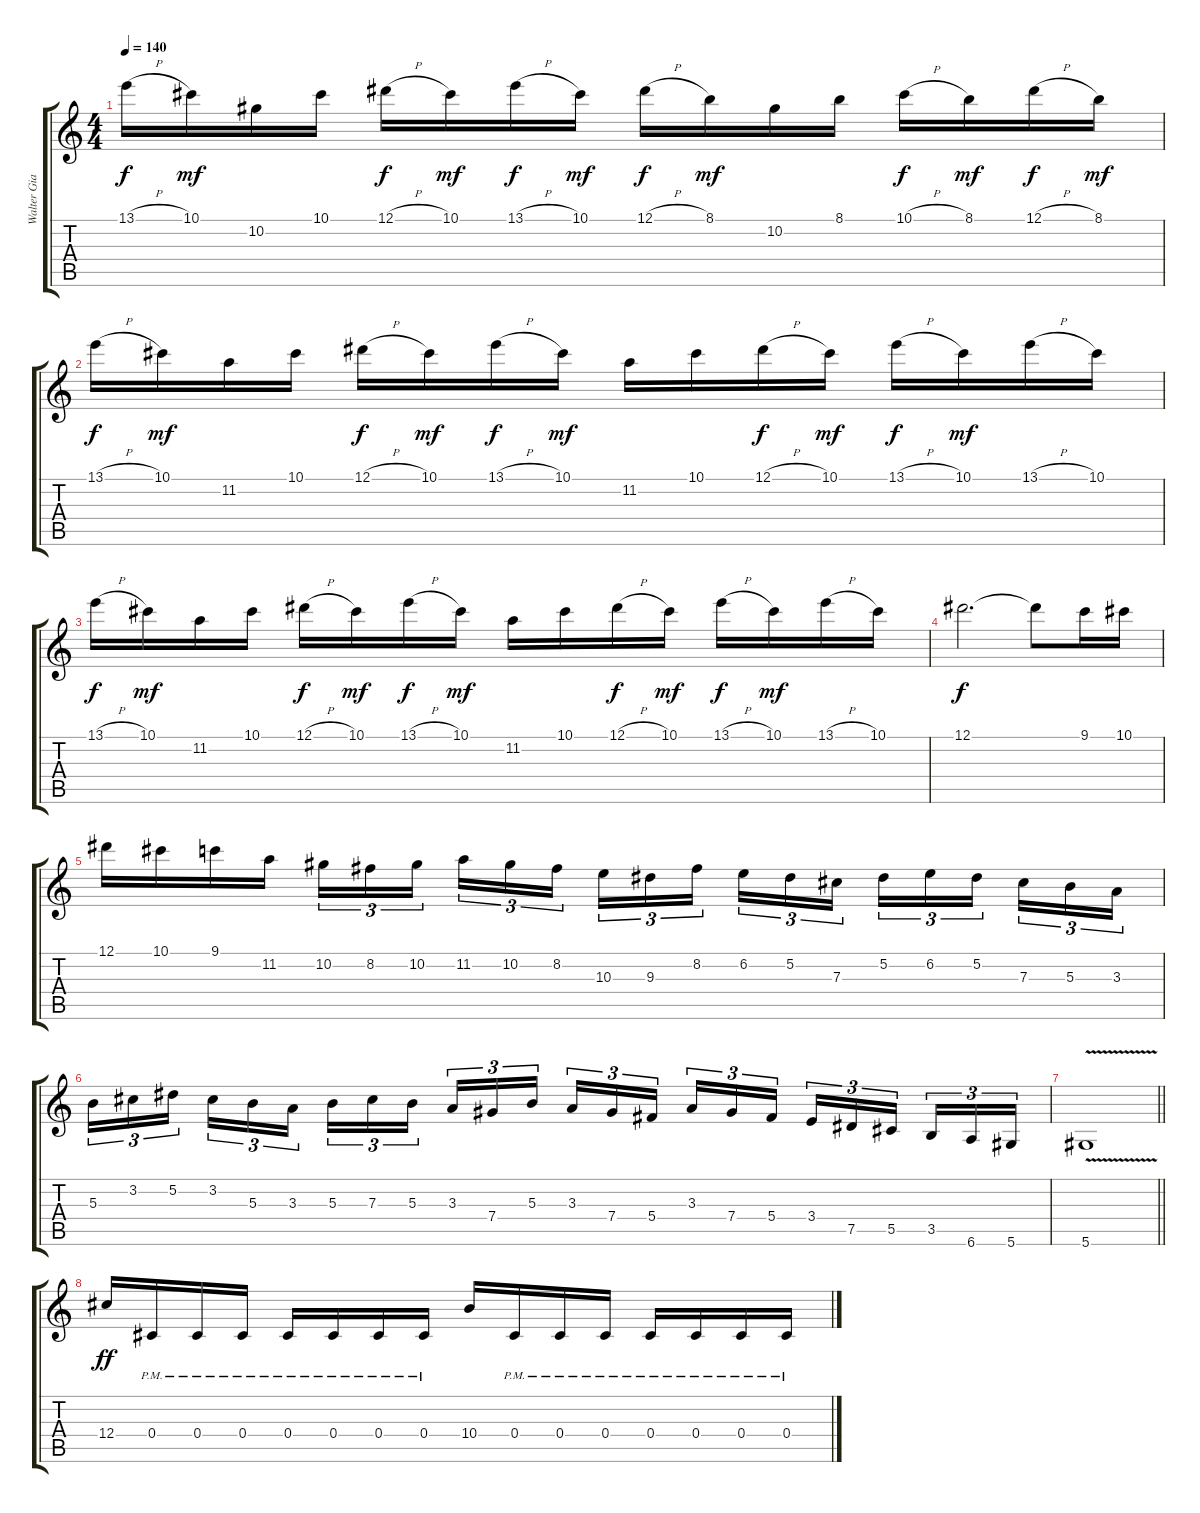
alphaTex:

\track ("Walter Giardino" "Walter Gia") {instrument distortionguitar}
\staff {score tabs}
\tuning (Eb4 Bb3 Gb3 Db3 Ab2 Eb2) {hide}
\ts (4 4)
\tempo 140
\clef g2
\ks c
13.1{h}.16{dy f} 10.1.16{dy mf} 10.2.16 10.1.16 12.1{h}.16{dy f} 10.1.16{dy mf} 13.1{h}.16{dy f} 10.1.16{dy mf} 12.1{h}.16{dy f} 8.1.16{dy mf} 10.2.16 8.1.16 10.1{h}.16{dy f} 8.1.16{dy mf} 12.1{h}.16{dy f} 8.1.16{dy mf} |
13.1{h}.16{dy f} 10.1.16{dy mf} 11.2.16 10.1.16 12.1{h}.16{dy f} 10.1.16{dy mf} 13.1{h}.16{dy f} 10.1.16{dy mf} 11.2.16 10.1.16 12.1{h}.16{dy f} 10.1.16{dy mf} 13.1{h}.16{dy f} 10.1.16{dy mf} 13.1{h}.16 10.1.16 |
13.1{h}.16{dy f} 10.1.16{dy mf} 11.2.16 10.1.16 12.1{h}.16{dy f} 10.1.16{dy mf} 13.1{h}.16{dy f} 10.1.16{dy mf} 11.2.16 10.1.16 12.1{h}.16{dy f} 10.1.16{dy mf} 13.1{h}.16{dy f} 10.1.16{dy mf} 13.1{h}.16 10.1.16 |
12.1.2{d dy f} 12.1{t}.8 9.1.16 10.1.16 |
12.1.16 10.1.16 9.1.16 11.2.16 10.2.16{tu (3 2)} 8.2.16{tu (3 2)} 10.2.16{tu (3 2) beam splitsecondary} 11.2.16{tu (3 2)} 10.2.16{tu (3 2)} 8.2.16{tu (3 2)} 10.3.16{tu (3 2)} 9.3.16{tu (3 2)} 8.2.16{tu (3 2) beam splitsecondary} 6.2.16{tu (3 2)} 5.2.16{tu (3 2)} 7.3.16{tu (3 2)} 5.2.16{tu (3 2)} 6.2.16{tu (3 2)} 5.2.16{tu (3 2) beam splitsecondary} 7.3.16{tu (3 2)} 5.3.16{tu (3 2)} 3.3.16{tu (3 2)} |
5.3.16{tu (3 2)} 3.2.16{tu (3 2)} 5.2.16{tu (3 2) beam splitsecondary} 3.2.16{tu (3 2)} 5.3.16{tu (3 2)} 3.3.16{tu (3 2)} 5.3.16{tu (3 2)} 7.3.16{tu (3 2)} 5.3.16{tu (3 2) beam splitsecondary} 3.3.16{tu (3 2)} 7.4.16{tu (3 2)} 5.3.16{tu (3 2)} 3.3.16{tu (3 2)} 7.4.16{tu (3 2)} 5.4.16{tu (3 2) beam splitsecondary} 3.3.16{tu (3 2)} 7.4.16{tu (3 2)} 5.4.16{tu (3 2)} 3.4.16{tu (3 2)} 7.5.16{tu (3 2)} 5.5.16{tu (3 2) beam splitsecondary} 3.5.16{tu (3 2)} 6.6.16{tu (3 2)} 5.6.16{tu (3 2)} |
\barLineRight lightlight
5.6{v}.1 |
12.4.16{dy ff} 0.4{pm}.16 0.4{pm}.16 0.4{pm}.16 0.4{pm}.16 0.4{pm}.16 0.4{pm}.16 0.4{pm}.16 10.4.16 0.4{pm}.16 0.4{pm}.16 0.4{pm}.16 0.4{pm}.16 0.4{pm}.16 0.4{pm}.16 0.4{pm}.16
